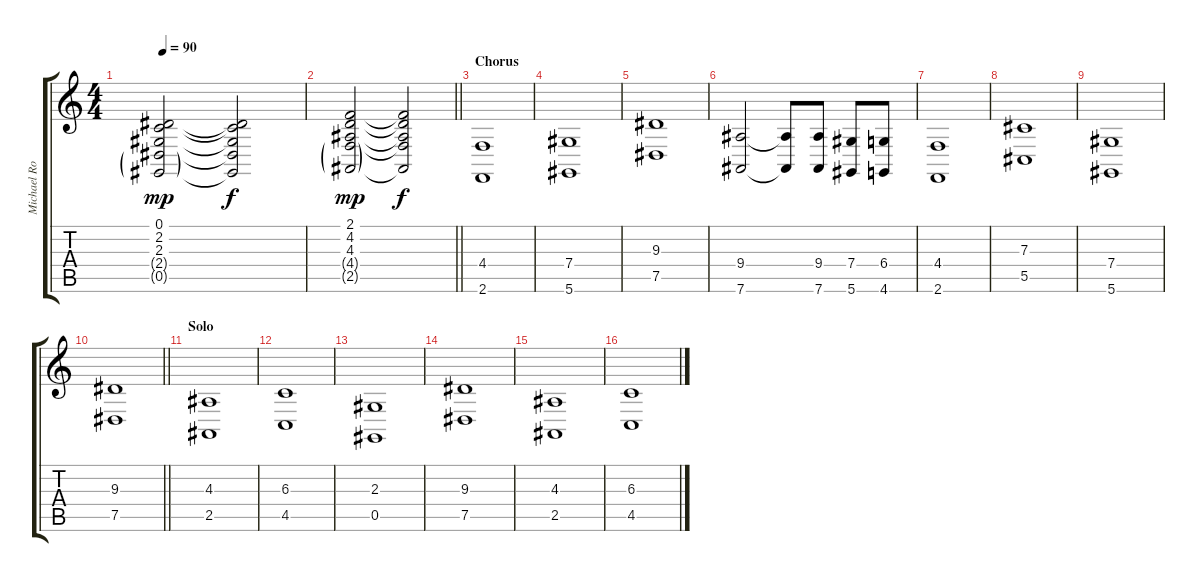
\track ("Michael Rodenberg (Keyboard)" "Michael Ro") {instrument stringensemble1}
\staff {score tabs}
\tuning (Eb4 Bb3 Gb3 Db3 Ab2 Eb2) {hide}
\ts (4 4)
\tempo 90
\clef g2
\ks c
(0.1 2.2 2.3 2.4{g} 0.5{g}).2{dy mp volume 13} (0.1{t} 2.2{t} 2.3{t} 2.4{t} 0.5{t}).2{dy f volume 14} |
\barLineRight lightlight
(2.1 4.2 4.3 4.4{g} 2.5{g}).2{dy mp volume 15} (2.1{t} 4.2{t} 4.3{t} 4.4{t} 2.5{t}).2{dy f volume 16} |
\section ("" "Chorus")
(4.4 2.6).1{volume 10} |
(7.4 5.6).1 |
(9.3 7.5).1 |
(9.4 7.6).2 (9.4{t} 7.6{t}).8 (9.4 7.6).8 (7.4 5.6).8 (6.4 4.6).8 |
(4.4 2.6).1 |
(7.3 5.5).1 |
(7.4 5.6).1 |
\barLineRight lightlight
(9.3 7.5).1 |
\section ("" "Solo")
(4.3 2.5).1 |
(6.3 4.5).1 |
(2.3 0.5).1 |
(9.3 7.5).1 |
(4.3 2.5).1 |
(6.3 4.5).1
